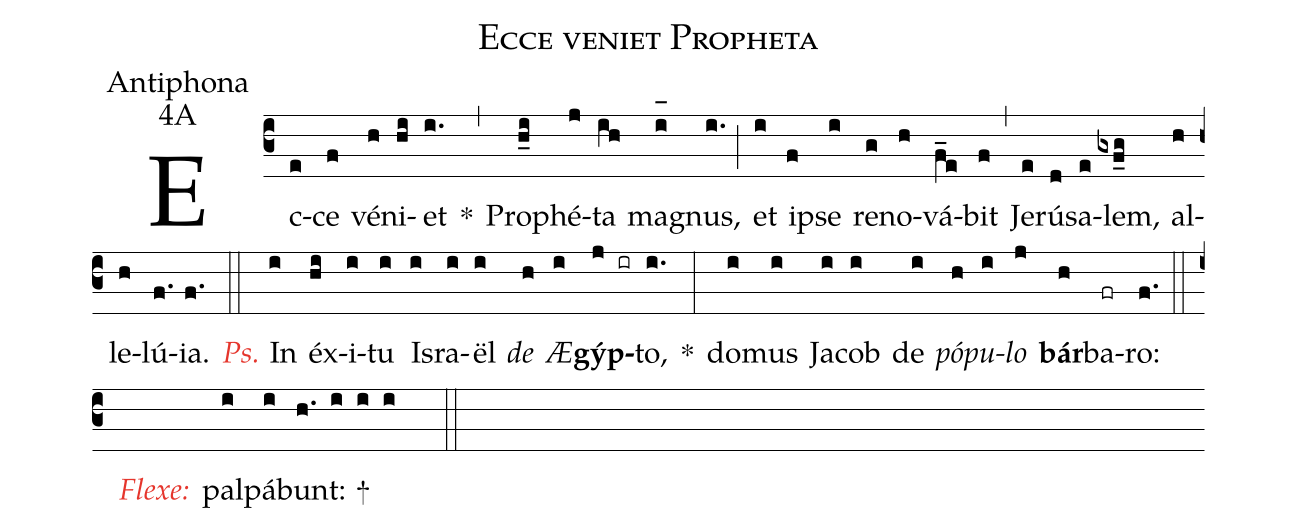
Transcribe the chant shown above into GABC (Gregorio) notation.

name:Ecce veniet Propheta;
office-part:Antiphona;
mode:4A;
%%
(c3) Ec(e)ce(f) vé(h)ni(hi)et(i.) *(,) Pro(h_i)phé(j)ta(ih) ma(i_[oh:h])gnus,(i.) (;) et(i) i(f)pse(i) re(g)no(h)vá(f_e)bit(f) (,) Je(e)rú(d)sa(e)lem,(gxf_g) al(h)le(h)lú(f.){ia}.(f.) (::)

<c><i>Ps.</i></c> In(i) éx(hi)i(i)tu(i) Is(i)ra(i)ël(i) <i>de</i>(h) <i>Æ</i>(i)<b>gýp</b>(j ir)to,(i.) <sp>*</sp>(:) do(i)mus(i) Ja(i)cob(i) de(i) <i>pó</i>(h)<i>pu</i>(i)<i>lo</i>(j) <b>bár</b>(h)ba(fr)ro:(f.) (::)
<c><i>Flexe:</i></c>()  pal(i)pá(i)bunt: <sp>+</sp>(h. i i i  ::)
